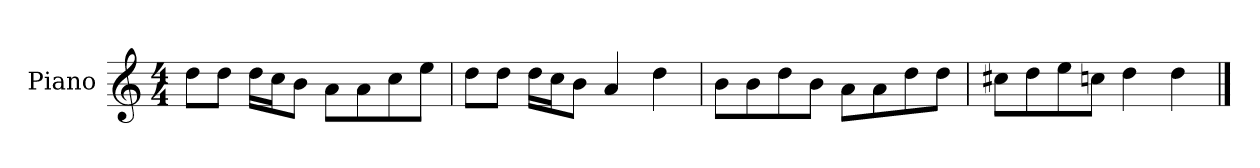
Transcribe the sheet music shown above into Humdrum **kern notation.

**kern
*part1
*staff1
*I"Piano
*I'P-no
*clefG2
*k[]
*M4/4
*MM90
=1
8dd\L
8dd\J
16dd\LL
16cc\J
8b\J
8a\L
8a\
8cc\
8ee\J
=2
8dd\L
8dd\J
16dd\LL
16cc\J
8b\J
4a/
4dd\
=3
8b\L
8b\
8dd\
8b\J
8a\L
8a\
8dd\
8dd\J
=4
8cc#X\L
8dd\
8ee\
8ccn\J
4dd\
4dd\
==
*-
